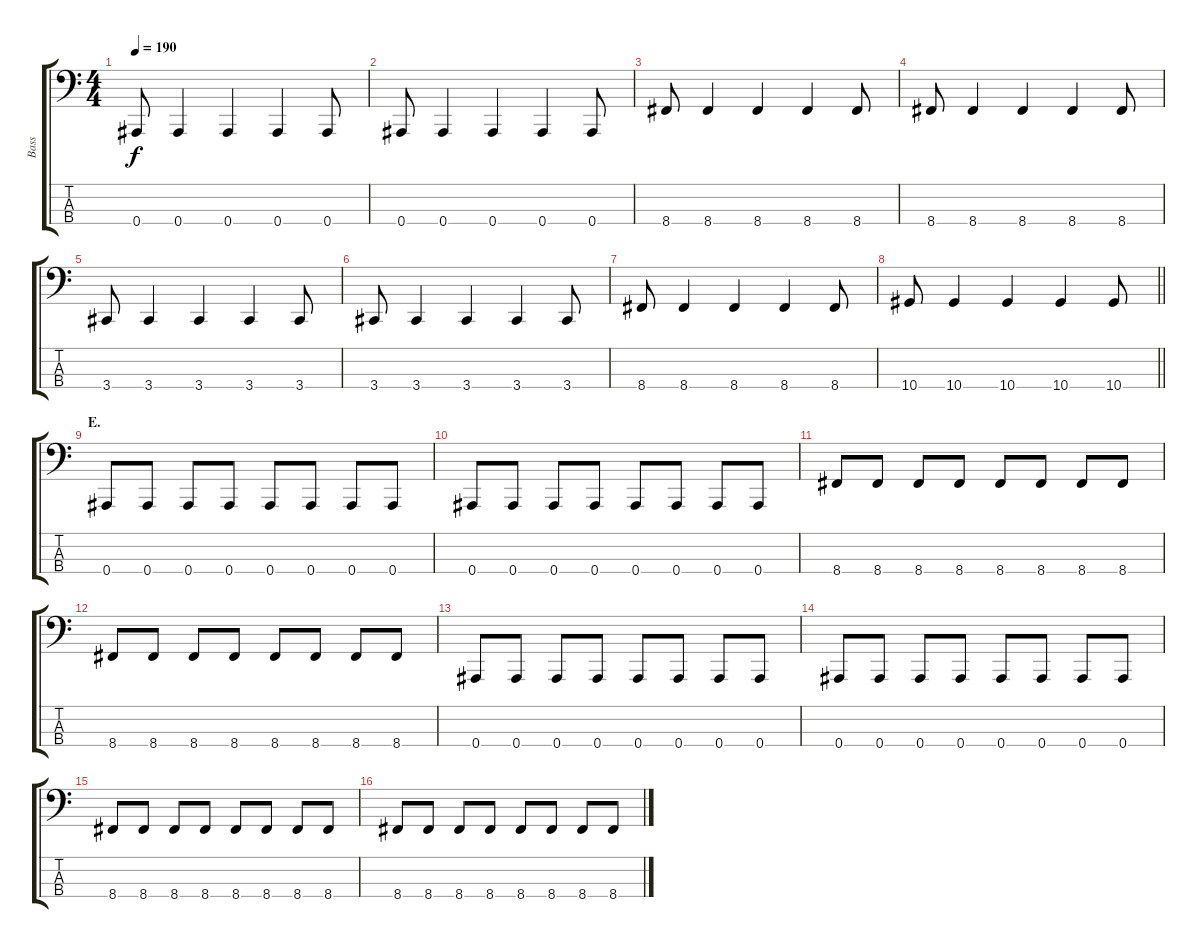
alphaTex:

\track ("Bass" "Bass") {instrument electricbasspick}
\staff {score tabs}
\tuning (Eb2 Bb1 F1 Bb0) {hide}
\ts (4 4)
\tempo 190
\clef f4
\ks c
0.4.8{dy f} 0.4.4 0.4.4 0.4.4 0.4.8 |
0.4.8 0.4.4 0.4.4 0.4.4 0.4.8 |
8.4.8 8.4.4 8.4.4 8.4.4 8.4.8 |
8.4.8 8.4.4 8.4.4 8.4.4 8.4.8 |
3.4.8 3.4.4 3.4.4 3.4.4 3.4.8 |
3.4.8 3.4.4 3.4.4 3.4.4 3.4.8 |
8.4.8 8.4.4 8.4.4 8.4.4 8.4.8 |
\barLineRight lightlight
10.4.8 10.4.4 10.4.4 10.4.4 10.4.8 |
\section ("" "E.")
0.4.8 0.4.8 0.4.8 0.4.8 0.4.8 0.4.8 0.4.8 0.4.8 |
0.4.8 0.4.8 0.4.8 0.4.8 0.4.8 0.4.8 0.4.8 0.4.8 |
8.4.8 8.4.8 8.4.8 8.4.8 8.4.8 8.4.8 8.4.8 8.4.8 |
8.4.8 8.4.8 8.4.8 8.4.8 8.4.8 8.4.8 8.4.8 8.4.8 |
0.4.8 0.4.8 0.4.8 0.4.8 0.4.8 0.4.8 0.4.8 0.4.8 |
0.4.8 0.4.8 0.4.8 0.4.8 0.4.8 0.4.8 0.4.8 0.4.8 |
8.4.8 8.4.8 8.4.8 8.4.8 8.4.8 8.4.8 8.4.8 8.4.8 |
8.4.8 8.4.8 8.4.8 8.4.8 8.4.8 8.4.8 8.4.8 8.4.8
